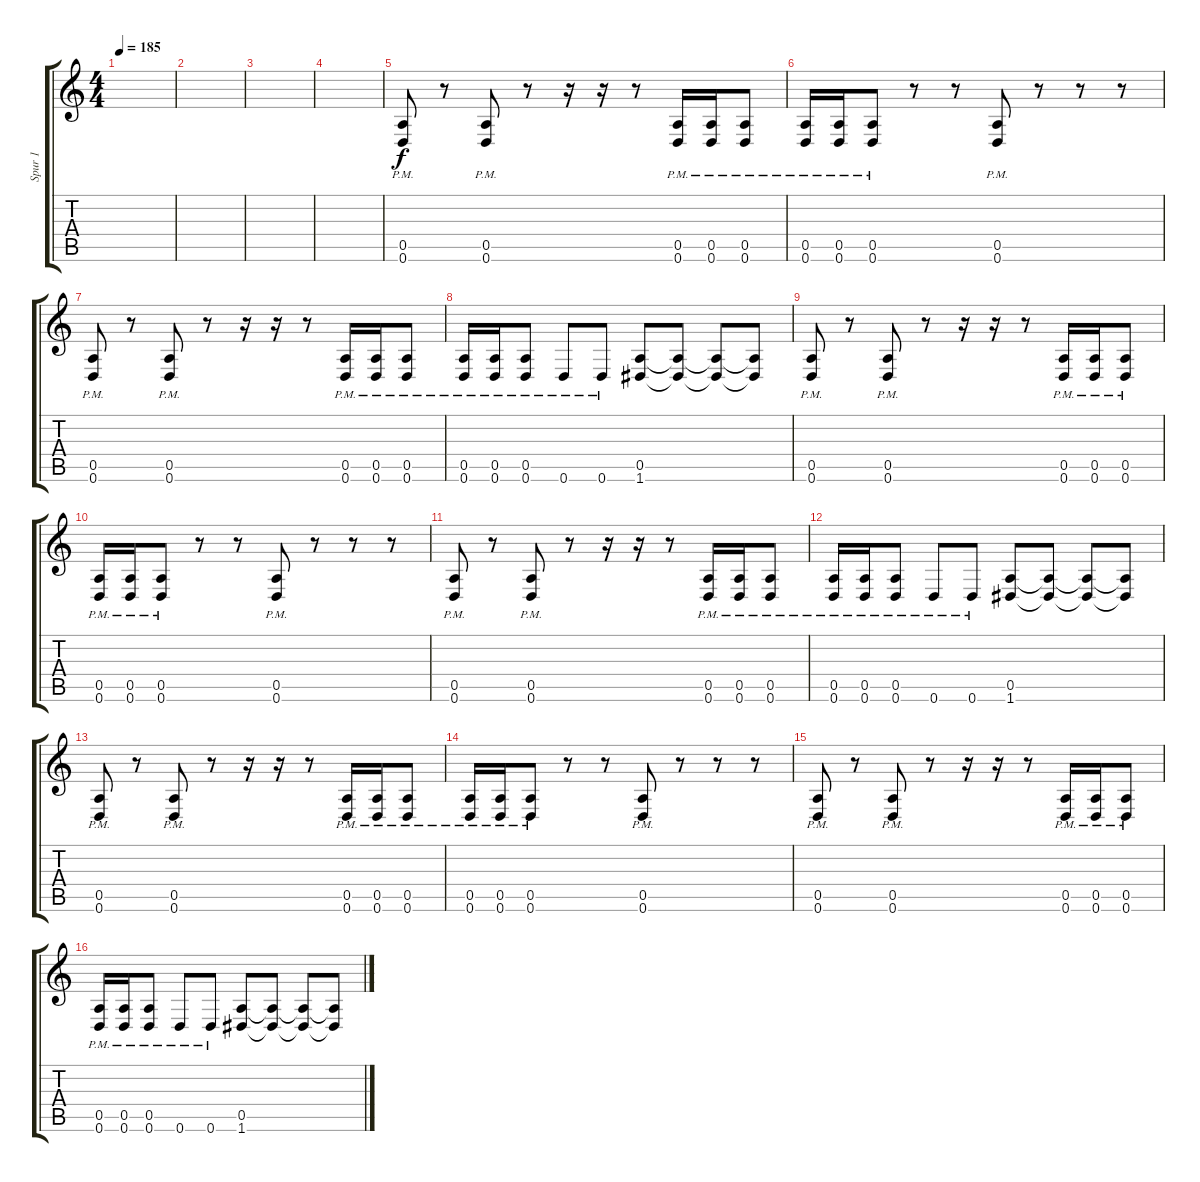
\track ("Spur 1" "Spur 1") {instrument distortionguitar}
\staff {score tabs}
\tuning (E4 B3 G3 D3 A2 D2) {hide}
\ts (4 4)
\tempo 185
\clef g2
\ks c
|
|
|
|
(0.5{pm} 0.6{pm}).8 r.8 (0.5{pm} 0.6{pm}).8 r.8 r.16 r.16 r.8 (0.5{pm} 0.6{pm}).16 (0.5{pm} 0.6{pm}).16 (0.5{pm} 0.6{pm}).8 |
(0.5{pm} 0.6{pm}).16 (0.5{pm} 0.6{pm}).16 (0.5{pm} 0.6{pm}).8 r.8 r.8 (0.5{pm} 0.6{pm}).8 r.8 r.8 r.8 |
(0.5{pm} 0.6{pm}).8 r.8 (0.5{pm} 0.6{pm}).8 r.8 r.16 r.16 r.8 (0.5{pm} 0.6{pm}).16 (0.5{pm} 0.6{pm}).16 (0.5{pm} 0.6{pm}).8 |
(0.5{pm} 0.6{pm}).16 (0.5{pm} 0.6{pm}).16 (0.5{pm} 0.6{pm}).8 0.6{pm}.8 0.6{pm}.8 (0.5 1.6).8 (0.5{t} 1.6{t}).8 (0.5{t} 1.6{t}).8 (0.5{t} 1.6{t}).8 |
(0.5{pm} 0.6{pm}).8 r.8 (0.5{pm} 0.6{pm}).8 r.8 r.16 r.16 r.8 (0.5{pm} 0.6{pm}).16 (0.5{pm} 0.6{pm}).16 (0.5{pm} 0.6{pm}).8 |
(0.5{pm} 0.6{pm}).16 (0.5{pm} 0.6{pm}).16 (0.5{pm} 0.6{pm}).8 r.8 r.8 (0.5{pm} 0.6{pm}).8 r.8 r.8 r.8 |
(0.5{pm} 0.6{pm}).8 r.8 (0.5{pm} 0.6{pm}).8 r.8 r.16 r.16 r.8 (0.5{pm} 0.6{pm}).16 (0.5{pm} 0.6{pm}).16 (0.5{pm} 0.6{pm}).8 |
(0.5{pm} 0.6{pm}).16 (0.5{pm} 0.6{pm}).16 (0.5{pm} 0.6{pm}).8 0.6{pm}.8 0.6{pm}.8 (0.5 1.6).8 (0.5{t} 1.6{t}).8 (0.5{t} 1.6{t}).8 (0.5{t} 1.6{t}).8 |
(0.5{pm} 0.6{pm}).8 r.8 (0.5{pm} 0.6{pm}).8 r.8 r.16 r.16 r.8 (0.5{pm} 0.6{pm}).16 (0.5{pm} 0.6{pm}).16 (0.5{pm} 0.6{pm}).8 |
(0.5{pm} 0.6{pm}).16 (0.5{pm} 0.6{pm}).16 (0.5{pm} 0.6{pm}).8 r.8 r.8 (0.5{pm} 0.6{pm}).8 r.8 r.8 r.8 |
(0.5{pm} 0.6{pm}).8 r.8 (0.5{pm} 0.6{pm}).8 r.8 r.16 r.16 r.8 (0.5{pm} 0.6{pm}).16 (0.5{pm} 0.6{pm}).16 (0.5{pm} 0.6{pm}).8 |
(0.5{pm} 0.6{pm}).16 (0.5{pm} 0.6{pm}).16 (0.5{pm} 0.6{pm}).8 0.6{pm}.8 0.6{pm}.8 (0.5 1.6).8 (0.5{t} 1.6{t}).8 (0.5{t} 1.6{t}).8 (0.5{t} 1.6{t}).8
